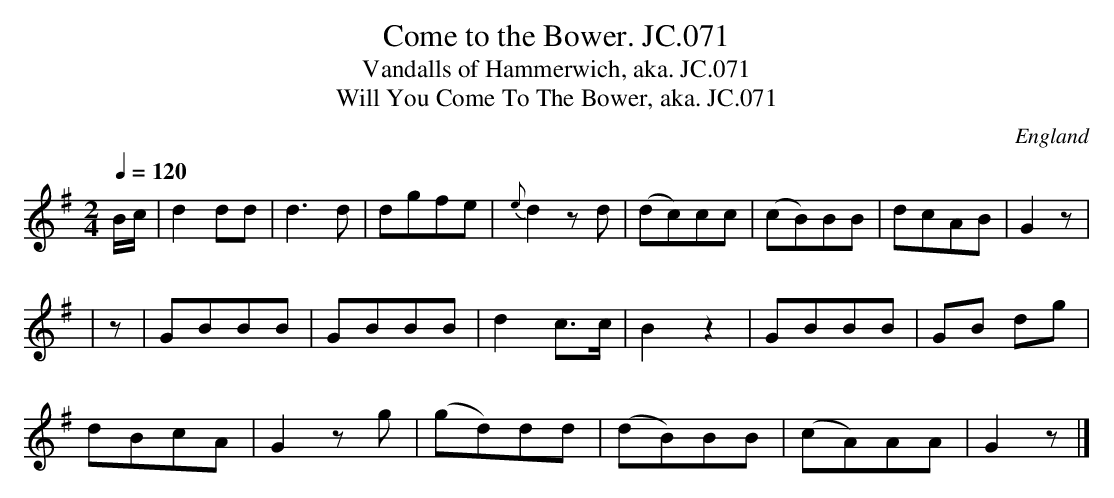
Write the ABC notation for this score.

X:1
T:Come to the Bower. JC.071
T:Vandalls of Hammerwich, aka. JC.071
T:Will You Come To The Bower, aka. JC.071
L:1/8
M:2/4
O:England
Q:1/4=120
K:G
B/c/|\
d2dd|d3d|dgfe|{e}d2zd|\
(dc)cc|(cB)BB|dcAB|G2z|!
|z|GBBB|GBBB|d2c>c|B2z2|GBBB|GB dg|!
dBcA|G2zg|(gd)dd|(dB)BB|(cA)AA|G2z|]
